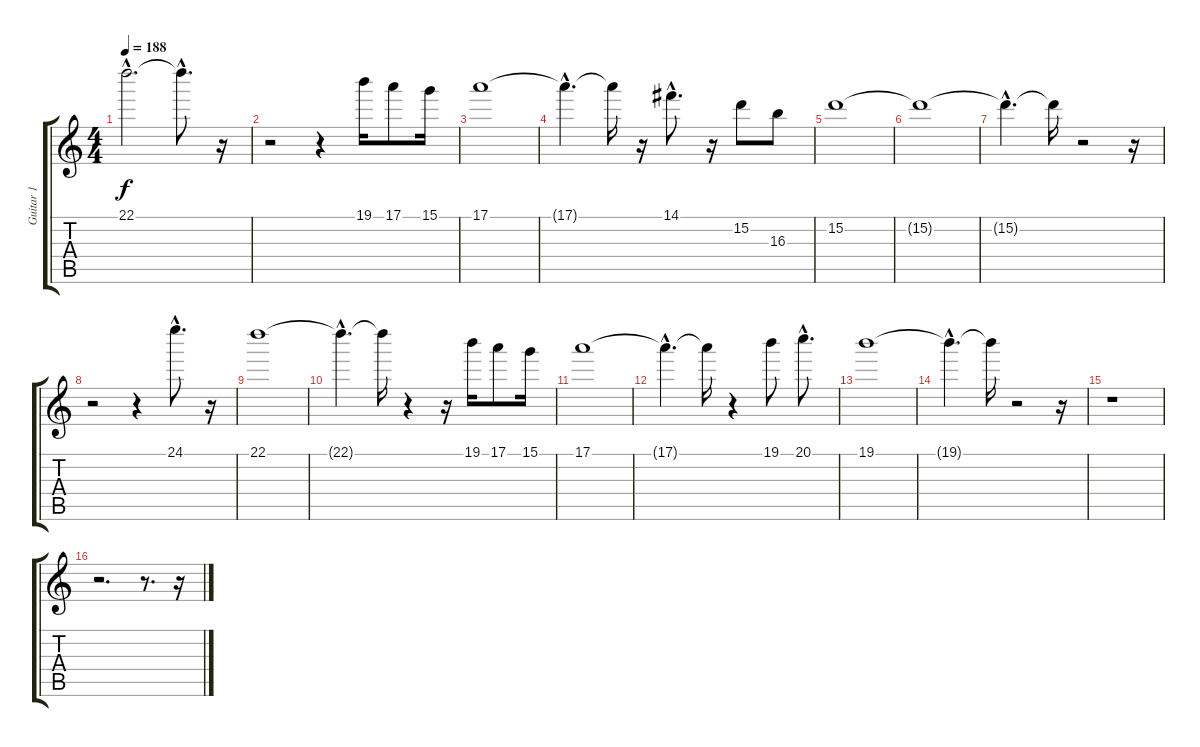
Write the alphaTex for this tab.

\track ("Guitar 1" "Guitar 1") {instrument overdrivenguitar}
\staff {score tabs}
\tuning (E4 B3 G3 D3 A2 E2) {hide}
\ts (4 4)
\tempo 188
\clef g2
\ks c
22.1{hac}.2{d dy f} 22.1{hac t}.8{d} r.16 |
r.2 r.4 19.1.16 17.1.8 15.1.16 |
17.1.1 |
17.1{hac t}.4{d} 17.1{t}.16 r.16 14.1{hac}.8{d} r.16 15.2.8 16.3.8 |
15.2.1 |
15.2{t}.1 |
15.2{hac t}.4{d} 15.2{t}.16 r.2 r.16 |
r.2 r.4 24.1{hac}.8{d} r.16 |
22.1.1 |
22.1{hac t}.4{d} 22.1{t}.16 r.4 r.16 19.1.16 17.1.8 15.1.16 |
17.1.1 |
17.1{hac t}.4{d} 17.1{t}.16 r.4 19.1.8 20.1{hac}.8{d} |
19.1.1 |
19.1{hac t}.4{d} 19.1{t}.16 r.2 r.16 |
r.1 |
r.2{d} r.8{d} r.16
